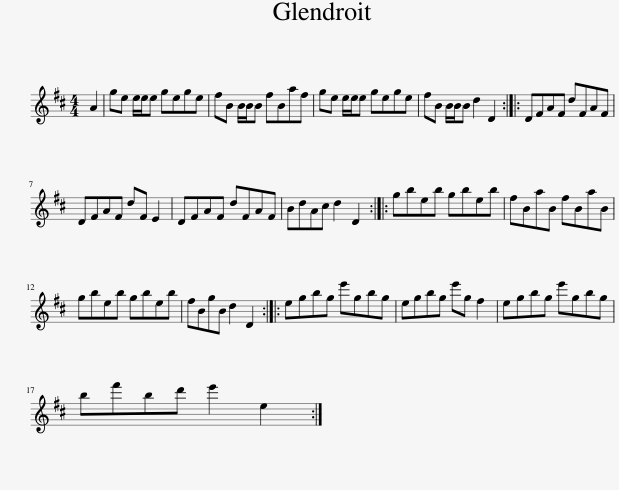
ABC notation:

X:1
L:1/8
M:4/4
I:linebreak $
K:D
V:1 treble
V:1
 A2 | ge e/e/e gege | fB B/B/B fBaf | ge e/e/e gege | fB B/B/B d2 D2 :: %5
 DFAF dFAF |$ DFAF dF E2 | DFAF dFAF | BdAc d2 D2 :: gbeb gbeb | %10
 fBaB fBaB |$ gbeb gbeb | fBgB d2 D2 :: egbg e'gbg | egbg e'g f2 | %15
 egbg e'gbg |$ bf'bd' e'2 e2 :| %17
